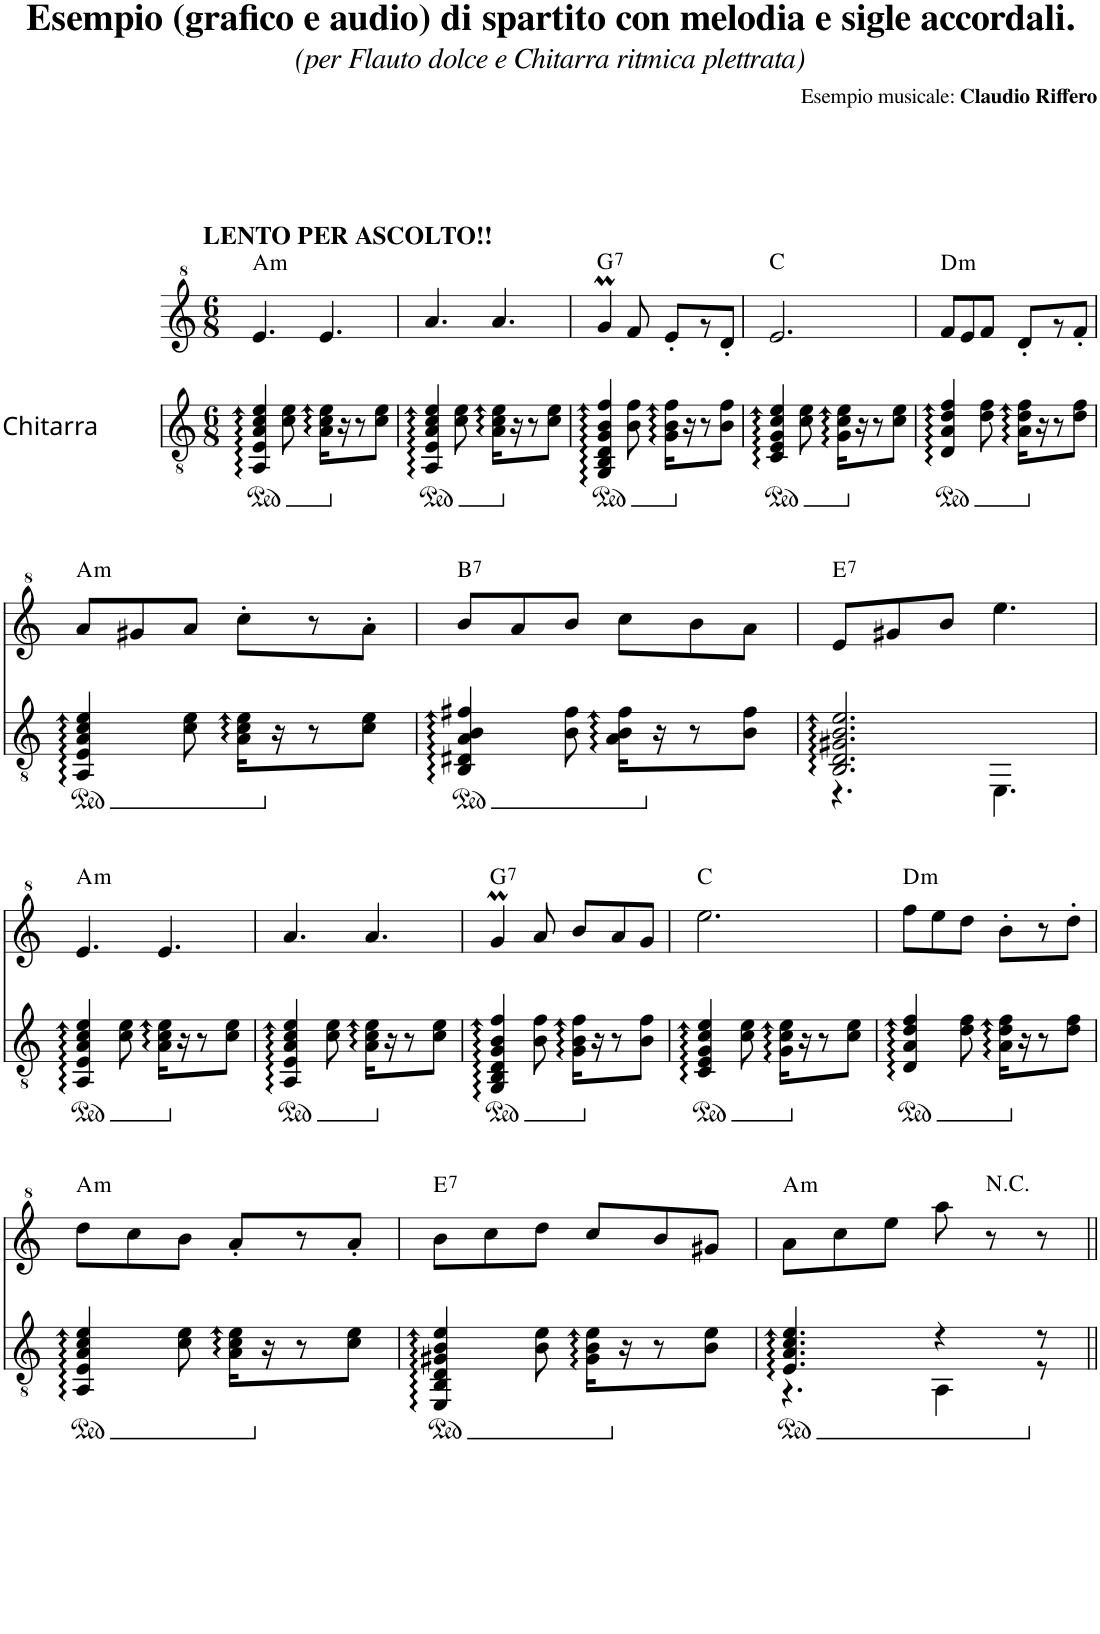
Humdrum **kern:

**kern	**kern	**harte
*part2	*part1	*part1
*staff2	*staff1	*
*I"Chitarra	*I"Flauto dolce	*
*clefGv2	*clefG^2	*
*k[]	*k[]	*
*M6/8	*M6/8	*
*ped	*	*
=1	=1	=1
!	!LO:TX:a:B:t=LENTO PER ASCOLTO!!	!LO:H:kt=m
4AA/:: 4E/:: 4A/:: 4c/:: 4e/::	4.ee/	A:min
8c\ 8e\	.	.
16A\:: 16c\:: 16e\::LL	4.ee/	.
*Xped	*	*
16r	.	.
8r	.	.
8c\ 8e\J	.	.
=2	=2	=2
*ped	*	*
4AA/:: 4E/:: 4A/:: 4c/:: 4e/::	4.aa/	.
8c\ 8e\	.	.
16A\:: 16c\:: 16e\::LL	4.aa/	.
*Xped	*	*
16r	.	.
8r	.	.
8c\ 8e\J	.	.
=3	=3	=3
*ped	*	*
!	!	!LO:H:kt=7
4GG/:: 4BB/:: 4D/:: 4G/:: 4B/:: 4f/::	4ggM/	G:7
8B\ 8f\	8ff/	.
16G\:: 16B\:: 16f\::LL	8ee'/L	.
*Xped	*	*
16r	.	.
8r	8r	.
8B\ 8f\J	8dd'/J	.
=4	=4	=4
*ped	*	*
4C/:: 4E/:: 4G/:: 4c/:: 4e/::	2.ee/	C:maj
8c\ 8e\	.	.
16G\:: 16c\:: 16e\::LL	.	.
*Xped	*	*
16r	.	.
8r	.	.
8c\ 8e\J	.	.
=5	=5	=5
*ped	*	*
!	!	!LO:H:kt=m
4D/:: 4A/:: 4d/:: 4f/::	8ff/L	D:min
.	8ee/	.
8d\ 8f\	8ff/J	.
16A\:: 16d\:: 16f\::LL	8dd'/L	.
*Xped	*	*
16r	.	.
8r	8r	.
8d\ 8f\J	8ff'/J	.
!!LO:LB:g=z
=6	=6	=6
*ped	*	*
!	!	!LO:H:kt=m
4AA/:: 4E/:: 4A/:: 4c/:: 4e/::	8aa/L	A:min
.	8gg#X/	.
8c\ 8e\	8aa/J	.
16A\:: 16c\:: 16e\::LL	8ccc'\L	.
*Xped	*	*
16r	.	.
8r	8r	.
8c\ 8e\J	8aa'\J	.
=7	=7	=7
*ped	*	*
!	!	!LO:H:kt=7
4BB/:: 4D#X/:: 4A/:: 4B/:: 4f#X/::	8bb/L	B:7
.	8aa/	.
8B\ 8f#\	8bb/J	.
16A\:: 16B\:: 16f#\::LL	8ccc\L	.
*Xped	*	*
16r	.	.
8r	8bb\	.
8B\ 8f#\J	8aa\J	.
=8	=8	=8
*^	*	*
!	!	!	!LO:H:kt=7
2.BB/:: 2.D/:: 2.G#X/:: 2.B/:: 2.e/::	4.r	8ee/L	E:7
.	.	8gg#X/	.
.	.	8bb/J	.
.	4.EE\	4.eee\	.
*v	*v	*	*
!!LO:LB:g=z
=9	=9	=9
*ped	*	*
*^	*	*
!	!	!	!LO:H:kt=m
*v	*v	*	*
4AA/:: 4E/:: 4A/:: 4c/:: 4e/::	4.ee/	A:min
8c\ 8e\	.	.
16A\:: 16c\:: 16e\::LL	4.ee/	.
*Xped	*	*
16r	.	.
8r	.	.
8c\ 8e\J	.	.
=10	=10	=10
*ped	*	*
4AA/:: 4E/:: 4A/:: 4c/:: 4e/::	4.aa/	.
8c\ 8e\	.	.
16A\:: 16c\:: 16e\::LL	4.aa/	.
*Xped	*	*
16r	.	.
8r	.	.
8c\ 8e\J	.	.
=11	=11	=11
*ped	*	*
!	!	!LO:H:kt=7
4GG/:: 4BB/:: 4D/:: 4G/:: 4B/:: 4f/::	4ggM/	G:7
8B\ 8f\	8aa/	.
16G\:: 16B\:: 16f\::LL	8bb/L	.
*Xped	*	*
16r	.	.
8r	8aa/	.
8B\ 8f\J	8gg/J	.
=12	=12	=12
*ped	*	*
4C/:: 4E/:: 4G/:: 4c/:: 4e/::	2.eee\	C:maj
8c\ 8e\	.	.
16G\:: 16c\:: 16e\::LL	.	.
*Xped	*	*
16r	.	.
8r	.	.
8c\ 8e\J	.	.
=13	=13	=13
*ped	*	*
!	!	!LO:H:kt=m
4D/:: 4A/:: 4d/:: 4f/::	8fff\L	D:min
.	8eee\	.
8d\ 8f\	8ddd\J	.
16A\:: 16d\:: 16f\::LL	8bb'\L	.
*Xped	*	*
16r	.	.
8r	8r	.
8d\ 8f\J	8ddd'\J	.
!!LO:LB:g=z
=14	=14	=14
*ped	*	*
!	!	!LO:H:kt=m
4AA/:: 4E/:: 4A/:: 4c/:: 4e/::	8ddd\L	A:min
.	8ccc\	.
8c\ 8e\	8bb\J	.
16A\:: 16c\:: 16e\::LL	8aa'/L	.
*Xped	*	*
16r	.	.
8r	8r	.
8c\ 8e\J	8aa'/J	.
=15	=15	=15
*ped	*	*
!	!	!LO:H:kt=7
4EE/:: 4BB/:: 4D/:: 4G#X/:: 4B/:: 4e/::	8bb\L	E:7
.	8ccc\	.
8B\ 8e\	8ddd\J	.
16G#\:: 16B\:: 16e\::LL	8ccc/L	.
*Xped	*	*
16r	.	.
8r	8bb/	.
8B\ 8e\J	8gg#X/J	.
=16	=16	=16
*ped	*	*
*^	*	*
!	!	!	!LO:H:kt=m
4.E/:: 4.A/:: 4.c/:: 4.e/::	4.r	8aa\L	A:min
.	.	8ccc\	.
.	.	8eee\J	.
4r	4AA\	8aaa\	.
!	!	!	!LO:H:kt=N.C.
.	.	8r	N
*Xped	*	*	*
8r	8r	8r	.
*v	*v	*	*
=||	=||	=||
*-	*-	*-
